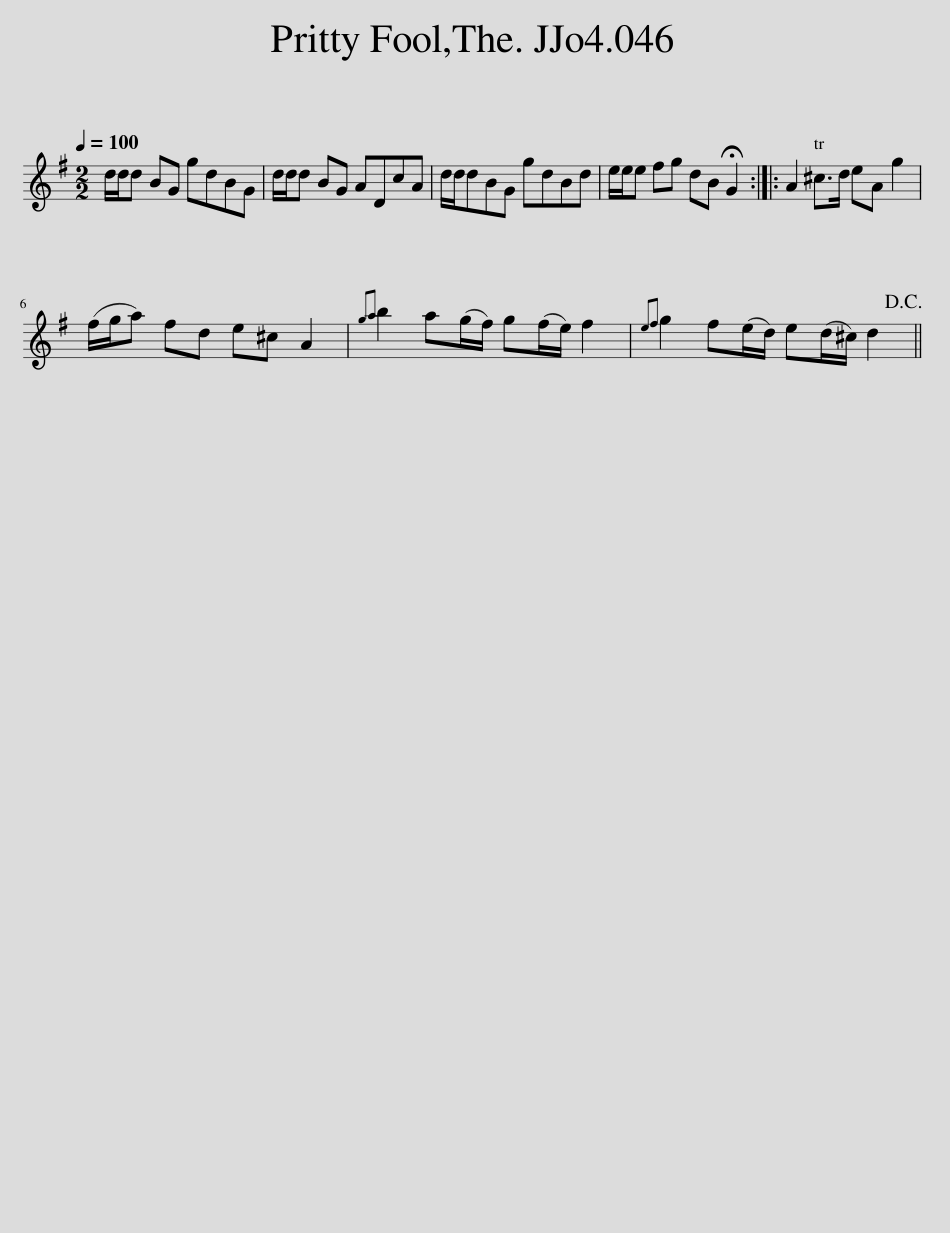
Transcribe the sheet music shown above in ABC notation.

X:1
L:1/8
Q:1/4=100
M:2/2
I:linebreak $
K:G
V:1 treble
V:1
 d/d/d BG gdBG | d/d/d BG ADcA | d/d/dBG gdBd | e/e/e fg dB !fermata!G2 :: A2 ^c>d eA g2 |$ %5
 (f/g/a) fd e^c A2 |{ga} b2 a(g/f/) g(f/e/) f2 |{ef} g2 f(e/d/) e(d/^c/) d2!D.C.! || %8
